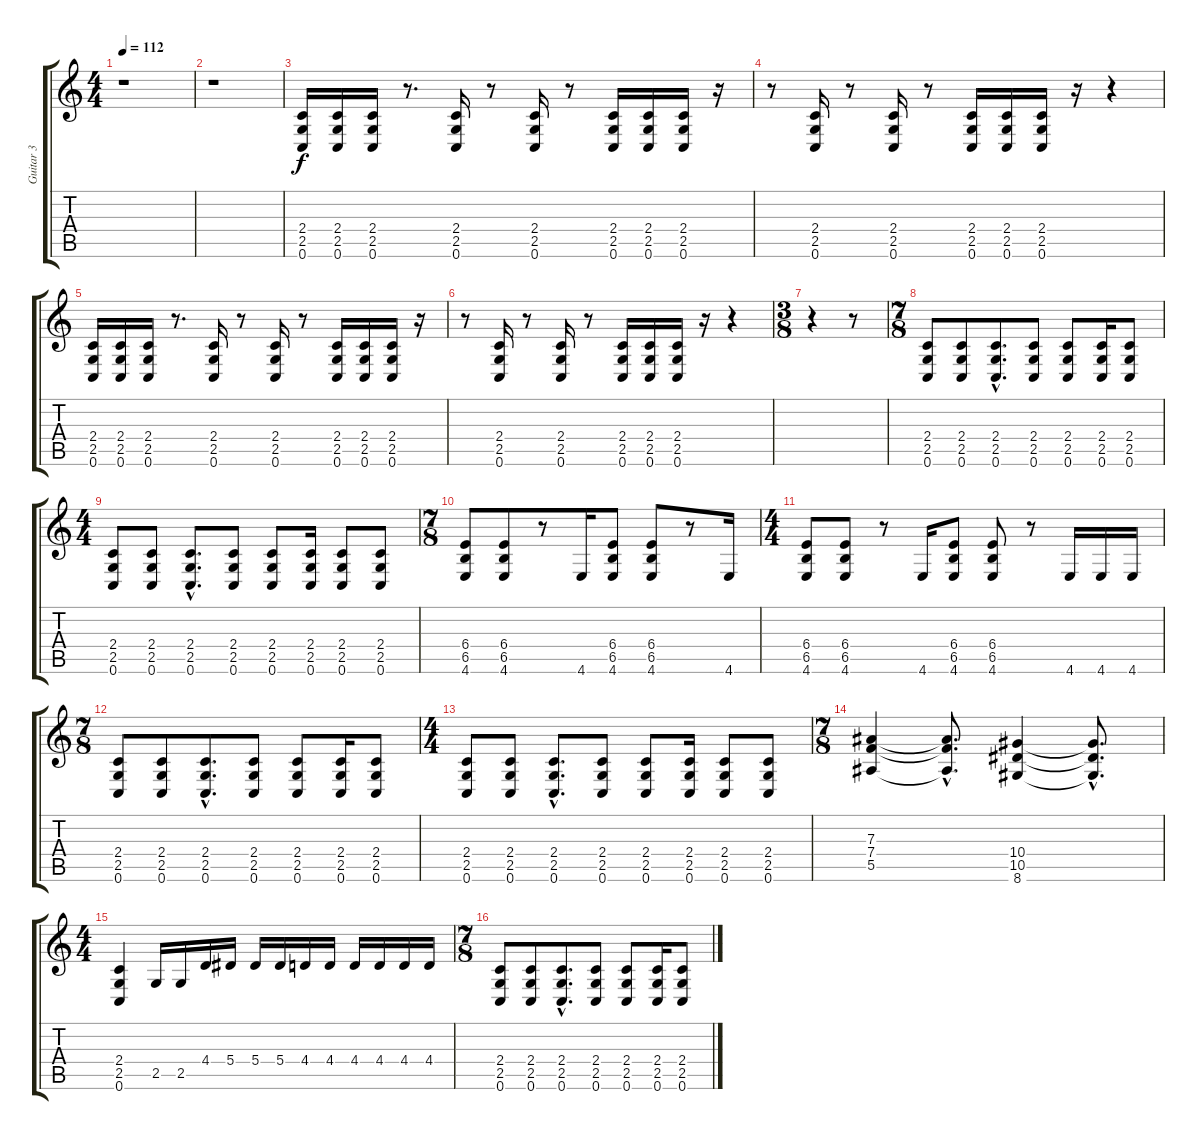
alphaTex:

\track ("Guitar 3" "Guitar 3") {instrument distortionguitar}
\staff {score tabs}
\tuning (C4 G3 Eb3 Bb2 F2 C2) {hide}
\ts (4 4)
\tempo 112
\clef g2
\ks c
r.1{dy f} |
r.1 |
(2.4 2.5 0.6).16 (2.4 2.5 0.6).16 (2.4 2.5 0.6).16 r.8{d} (2.4 2.5 0.6).16 r.8 (2.4 2.5 0.6).16 r.8 (2.4 2.5 0.6).16 (2.4 2.5 0.6).16 (2.4 2.5 0.6).16 r.16 |
r.8 (2.4 2.5 0.6).16 r.8 (2.4 2.5 0.6).16 r.8 (2.4 2.5 0.6).16 (2.4 2.5 0.6).16 (2.4 2.5 0.6).16 r.16 r.4 |
(2.4 2.5 0.6).16 (2.4 2.5 0.6).16 (2.4 2.5 0.6).16 r.8{d} (2.4 2.5 0.6).16 r.8 (2.4 2.5 0.6).16 r.8 (2.4 2.5 0.6).16 (2.4 2.5 0.6).16 (2.4 2.5 0.6).16 r.16 |
r.8 (2.4 2.5 0.6).16 r.8 (2.4 2.5 0.6).16 r.8 (2.4 2.5 0.6).16 (2.4 2.5 0.6).16 (2.4 2.5 0.6).16 r.16 r.4 |
\ts (3 8)
r.4 r.8 |
\ts (7 8)
(2.4 2.5 0.6).8 (2.4 2.5 0.6).8 (2.4{hac} 2.5{hac} 0.6{hac}).8{d} (2.4 2.5 0.6).8 (2.4 2.5 0.6).8 (2.4 2.5 0.6).16 (2.4 2.5 0.6).8 |
\ts (4 4)
(2.4 2.5 0.6).8 (2.4 2.5 0.6).8 (2.4{hac} 2.5{hac} 0.6{hac}).8{d} (2.4 2.5 0.6).8 (2.4 2.5 0.6).8 (2.4 2.5 0.6).16 (2.4 2.5 0.6).8 (2.4 2.5 0.6).8 |
\ts (7 8)
(6.4 6.5 4.6).8 (6.4 6.5 4.6).8 r.8 4.6.16 (6.4 6.5 4.6).8 (6.4 6.5 4.6).8 r.8 4.6.16 |
\ts (4 4)
(6.4 6.5 4.6).8 (6.4 6.5 4.6).8 r.8 4.6.16 (6.4 6.5 4.6).8 (6.4 6.5 4.6).8 r.8 4.6.16 4.6.16 4.6.16 |
\ts (7 8)
(2.4 2.5 0.6).8 (2.4 2.5 0.6).8 (2.4{hac} 2.5{hac} 0.6{hac}).8{d} (2.4 2.5 0.6).8 (2.4 2.5 0.6).8 (2.4 2.5 0.6).16 (2.4 2.5 0.6).8 |
\ts (4 4)
(2.4 2.5 0.6).8 (2.4 2.5 0.6).8 (2.4{hac} 2.5{hac} 0.6{hac}).8{d} (2.4 2.5 0.6).8 (2.4 2.5 0.6).8 (2.4 2.5 0.6).16 (2.4 2.5 0.6).8 (2.4 2.5 0.6).8 |
\ts (7 8)
(7.3 7.4 5.5).4 (7.3{hac t} 7.4{hac t} 5.5{hac t}).8{d} (10.4 10.5 8.6).4 (10.4{hac t} 10.5{hac t} 8.6{hac t}).8{d} |
\ts (4 4)
(2.4 2.5 0.6).4 2.5.16 2.5.16 4.4.16 5.4.16 5.4.16 5.4.16 4.4.16 4.4.16 4.4.16 4.4.16 4.4.16 4.4.16 |
\ts (7 8)
(2.4 2.5 0.6).8 (2.4 2.5 0.6).8 (2.4{hac} 2.5{hac} 0.6{hac}).8{d} (2.4 2.5 0.6).8 (2.4 2.5 0.6).8 (2.4 2.5 0.6).16 (2.4 2.5 0.6).8
